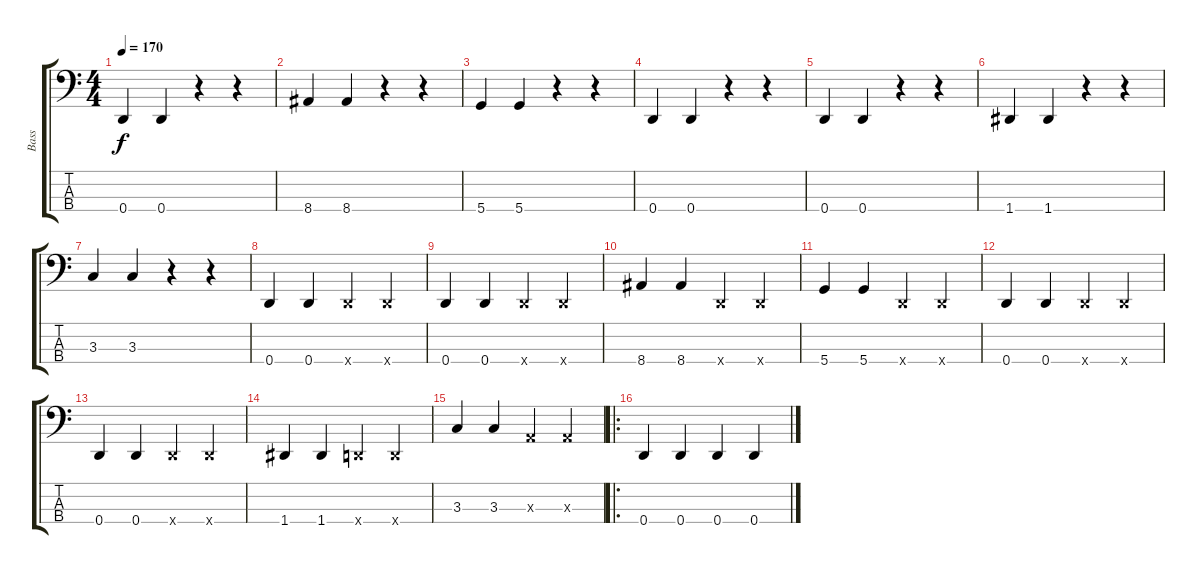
\track ("Bass" "Bass") {instrument electricbasspick}
\staff {score tabs}
\tuning (G2 D2 A1 D1) {hide}
\ts (4 4)
\tempo 170
\clef f4
\ks c
0.4.4{dy f} 0.4.4 r.4 r.4 |
8.4.4 8.4.4 r.4 r.4 |
5.4.4 5.4.4 r.4 r.4 |
0.4.4 0.4.4 r.4 r.4 |
0.4.4 0.4.4 r.4 r.4 |
1.4.4 1.4.4 r.4 r.4 |
3.3.4 3.3.4 r.4 r.4 |
0.4.4 0.4.4 0.4{x}.4 0.4{x}.4 |
0.4.4 0.4.4 0.4{x}.4 0.4{x}.4 |
8.4.4 8.4.4 0.4{x}.4 0.4{x}.4 |
5.4.4 5.4.4 0.4{x}.4 0.4{x}.4 |
0.4.4 0.4.4 0.4{x}.4 0.4{x}.4 |
0.4.4 0.4.4 0.4{x}.4 0.4{x}.4 |
1.4.4 1.4.4 0.4{x}.4 0.4{x}.4 |
3.3.4 3.3.4 0.3{x}.4 0.3{x}.4 |
\ro
0.4.4{volume 16} 0.4.4 0.4.4 0.4.4
